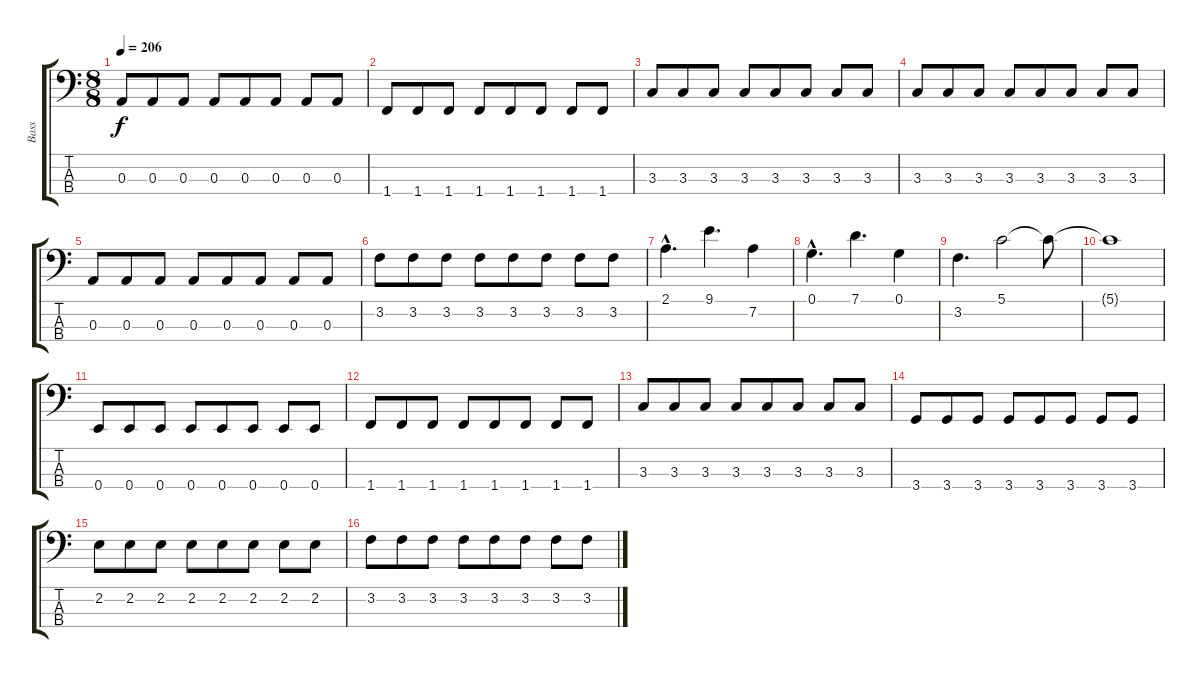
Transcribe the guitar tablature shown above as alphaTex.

\track ("Bass" "Bass") {instrument acousticbass}
\staff {score tabs}
\tuning (G2 D2 A1 E1) {hide}
\ts (8 8)
\tempo 206
\clef f4
\ks c
0.3.8{dy f} 0.3.8 0.3.8 0.3.8 0.3.8 0.3.8 0.3.8 0.3.8 |
1.4.8 1.4.8 1.4.8 1.4.8 1.4.8 1.4.8 1.4.8 1.4.8 |
3.3.8 3.3.8 3.3.8 3.3.8 3.3.8 3.3.8 3.3.8 3.3.8 |
3.3.8 3.3.8 3.3.8 3.3.8 3.3.8 3.3.8 3.3.8 3.3.8 |
0.3.8 0.3.8 0.3.8 0.3.8 0.3.8 0.3.8 0.3.8 0.3.8 |
3.2.8 3.2.8 3.2.8 3.2.8 3.2.8 3.2.8 3.2.8 3.2.8 |
2.1{hac}.4{d} 9.1.4{d} 7.2.4 |
0.1{hac}.4{d} 7.1.4{d} 0.1.4 |
3.2.4{d} 5.1.2 5.1{t}.8 |
5.1{t}.1 |
0.4.8 0.4.8 0.4.8 0.4.8 0.4.8 0.4.8 0.4.8 0.4.8 |
1.4.8 1.4.8 1.4.8 1.4.8 1.4.8 1.4.8 1.4.8 1.4.8 |
3.3.8 3.3.8 3.3.8 3.3.8 3.3.8 3.3.8 3.3.8 3.3.8 |
3.4.8 3.4.8 3.4.8 3.4.8 3.4.8 3.4.8 3.4.8 3.4.8 |
2.2.8 2.2.8 2.2.8 2.2.8 2.2.8 2.2.8 2.2.8 2.2.8 |
3.2.8 3.2.8 3.2.8 3.2.8 3.2.8 3.2.8 3.2.8 3.2.8
